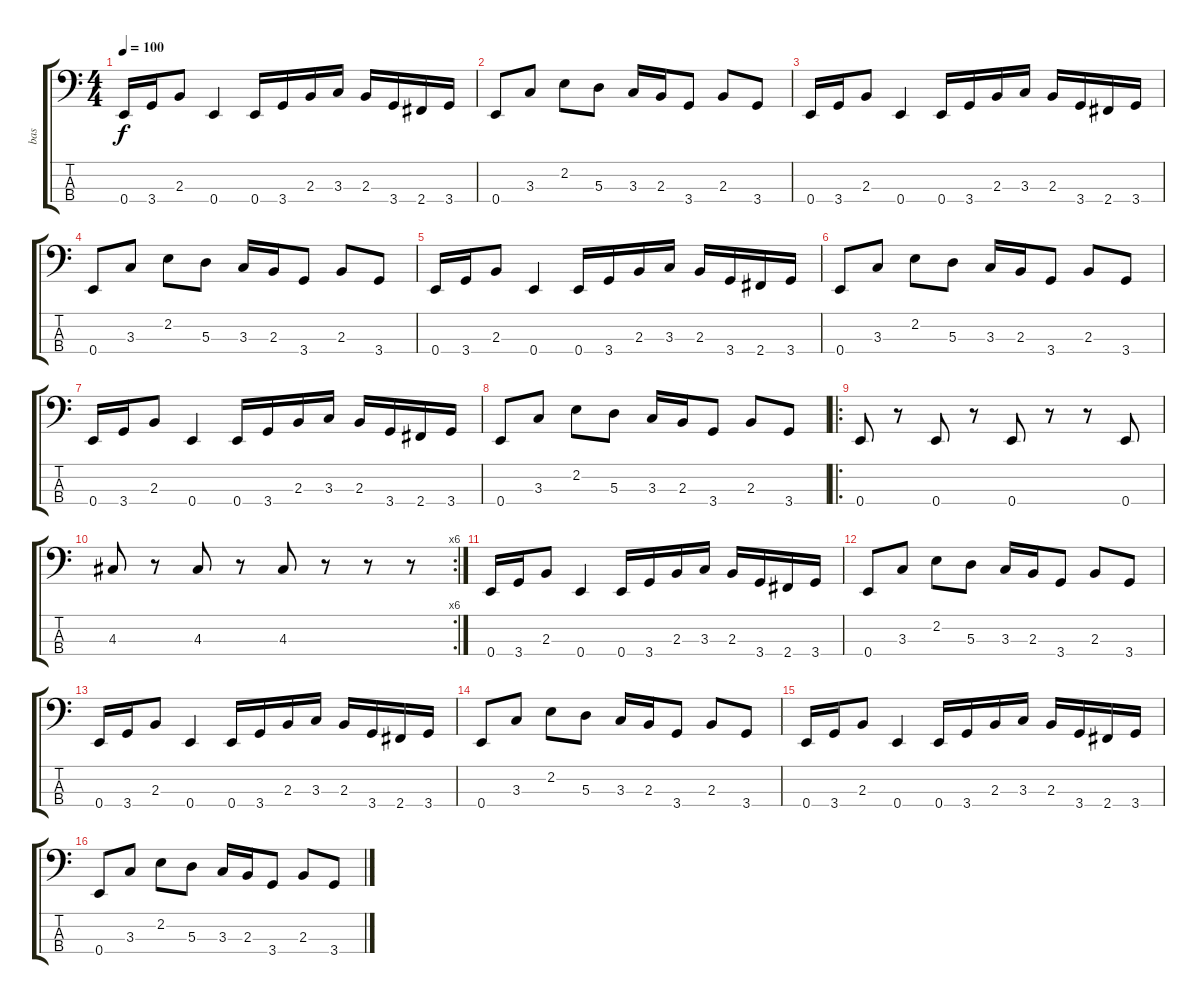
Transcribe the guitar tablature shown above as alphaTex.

\track ("bas" "bas") {instrument electricbasspick}
\staff {score tabs}
\tuning (G2 D2 A1 E1) {hide}
\ts (4 4)
\tempo 100
\clef f4
\ks c
0.4.16{dy f instrument electricbasspick} 3.4.16 2.3.8 0.4.4 0.4.16 3.4.16 2.3.16 3.3.16 2.3.16 3.4.16 2.4.16 3.4.16 |
0.4.8 3.3.8 2.2.8 5.3.8 3.3.16 2.3.16 3.4.8 2.3.8 3.4.8 |
0.4.16 3.4.16 2.3.8 0.4.4 0.4.16 3.4.16 2.3.16 3.3.16 2.3.16 3.4.16 2.4.16 3.4.16 |
0.4.8 3.3.8 2.2.8 5.3.8 3.3.16 2.3.16 3.4.8 2.3.8 3.4.8 |
0.4.16 3.4.16 2.3.8 0.4.4 0.4.16 3.4.16 2.3.16 3.3.16 2.3.16 3.4.16 2.4.16 3.4.16 |
0.4.8 3.3.8 2.2.8 5.3.8 3.3.16 2.3.16 3.4.8 2.3.8 3.4.8 |
0.4.16 3.4.16 2.3.8 0.4.4 0.4.16 3.4.16 2.3.16 3.3.16 2.3.16 3.4.16 2.4.16 3.4.16 |
0.4.8 3.3.8 2.2.8 5.3.8 3.3.16 2.3.16 3.4.8 2.3.8 3.4.8 |
\ro
0.4.8 r.8 0.4.8 r.8 0.4.8 r.8 r.8 0.4.8 |
\rc 6
4.3.8 r.8 4.3.8 r.8 4.3.8 r.8 r.8 r.8 |
0.4.16 3.4.16 2.3.8 0.4.4 0.4.16 3.4.16 2.3.16 3.3.16 2.3.16 3.4.16 2.4.16 3.4.16 |
0.4.8 3.3.8 2.2.8 5.3.8 3.3.16 2.3.16 3.4.8 2.3.8 3.4.8 |
0.4.16 3.4.16 2.3.8 0.4.4 0.4.16 3.4.16 2.3.16 3.3.16 2.3.16 3.4.16 2.4.16 3.4.16 |
0.4.8 3.3.8 2.2.8 5.3.8 3.3.16 2.3.16 3.4.8 2.3.8 3.4.8 |
0.4.16 3.4.16 2.3.8 0.4.4 0.4.16 3.4.16 2.3.16 3.3.16 2.3.16 3.4.16 2.4.16 3.4.16 |
0.4.8 3.3.8 2.2.8 5.3.8 3.3.16 2.3.16 3.4.8 2.3.8 3.4.8
